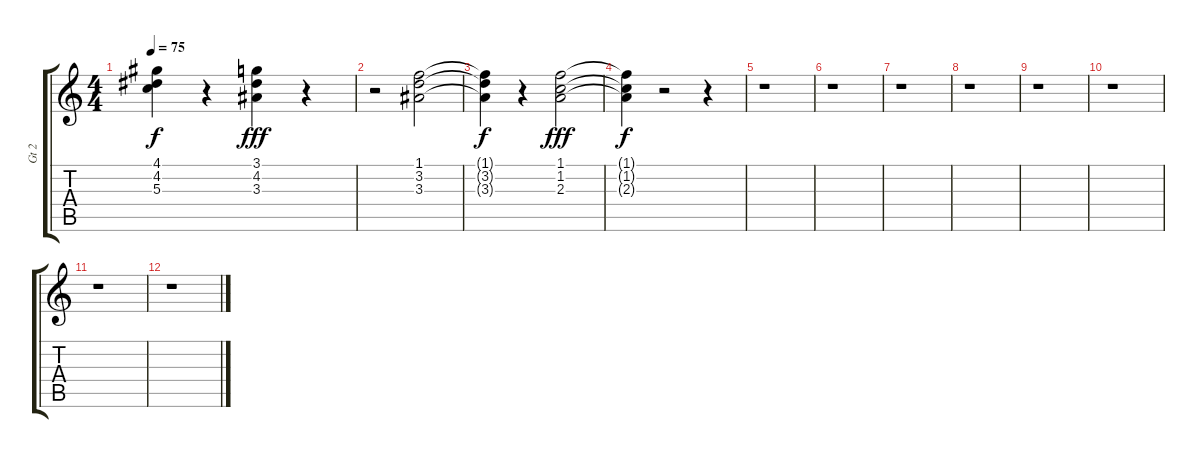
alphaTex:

\track ("Gt 2" "Gt 2") {instrument distortionguitar}
\staff {score tabs}
\tuning (E4 B3 G3 D3 A2 E2) {hide}
\ts (4 4)
\tempo 75
\clef g2
\ks c
(4.1{t} 4.2{t} 5.3{t}).4{dy f} r.4 (3.1 4.2 3.3).4{dy fff} r.4 |
r.2 (1.1 3.2 3.3).2 |
(1.1{t} 3.2{t} 3.3{t}).4{dy f} r.4 (1.1 1.2 2.3).2{dy fff} |
(1.1{t} 1.2{t} 2.3{t}).4{dy f} r.2 r.4 |
r.1 |
r.1 |
r.1 |
r.1 |
r.1 |
r.1 |
r.1 |
r.1
